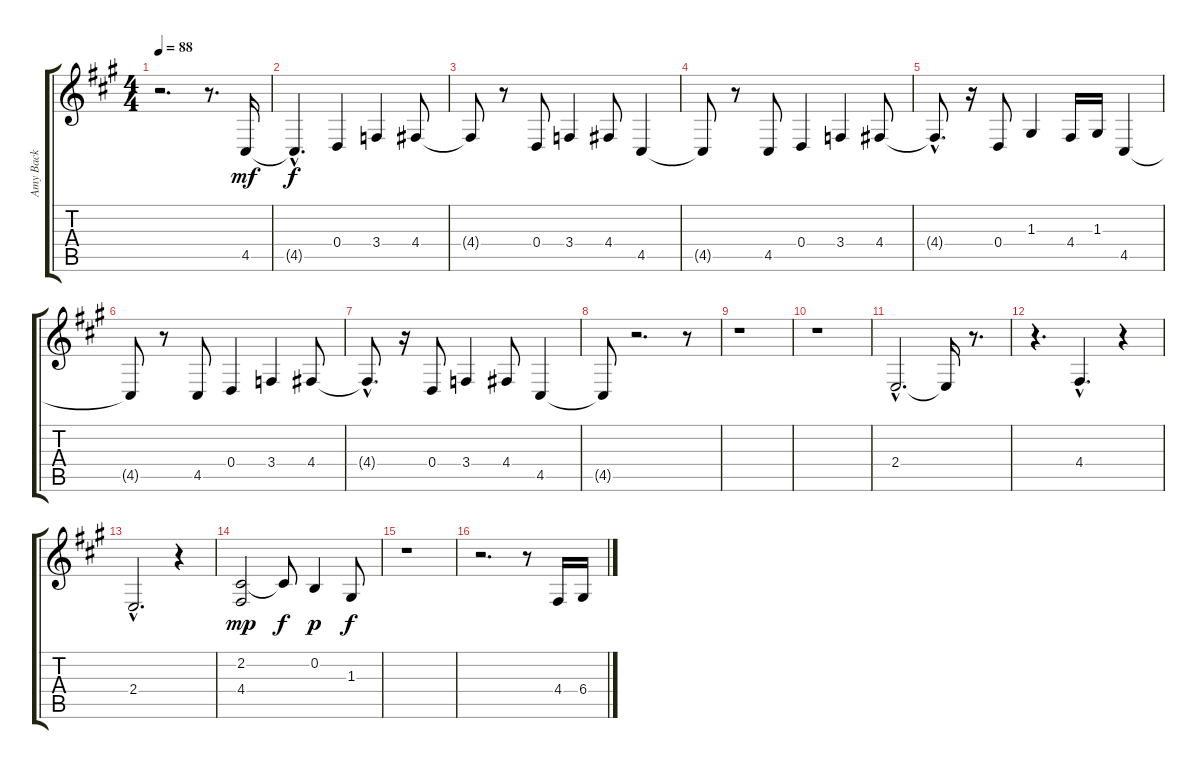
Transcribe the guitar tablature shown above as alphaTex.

\track ("Amy Back" "Amy Back") {instrument flute}
\staff {score tabs}
\tuning (E4 B3 G3 D3 A2 E2) {hide}
\ts (4 4)
\tempo 88
\clef g2
\ks f#minor
r.2{d dy f} r.8{d} 4.5.16{dy mf} |
4.5{hac t}.4{d dy f} 0.4.4 3.4.4 4.4.8 |
4.4{t}.8 r.8 0.4.8 3.4.4 4.4.8 4.5.4 |
4.5{t}.8 r.8 4.5.8 0.4.4 3.4.4 4.4.8 |
4.4{hac t}.8{d} r.16 0.4.8 1.3.4 4.4.16 1.3.16 4.5.4 |
4.5{t}.8 r.8 4.5.8 0.4.4 3.4.4 4.4.8 |
4.4{hac t}.8{d} r.16 0.4.8 3.4.4 4.4.8 4.5.4 |
4.5{t}.8 r.2{d} r.8 |
r.1 |
r.1 |
2.4{hac}.2{d} 2.4{t}.16 r.8{d} |
r.4{d} 4.4{hac}.4{d} r.4 |
2.4{hac}.2{d} r.4 |
(2.2 4.4).2{dy mp} 2.2{t}.8{dy f} 0.2.4{dy p} 1.3.8{dy f} |
r.1 |
r.2{d} r.8 4.4.16 6.4.16
